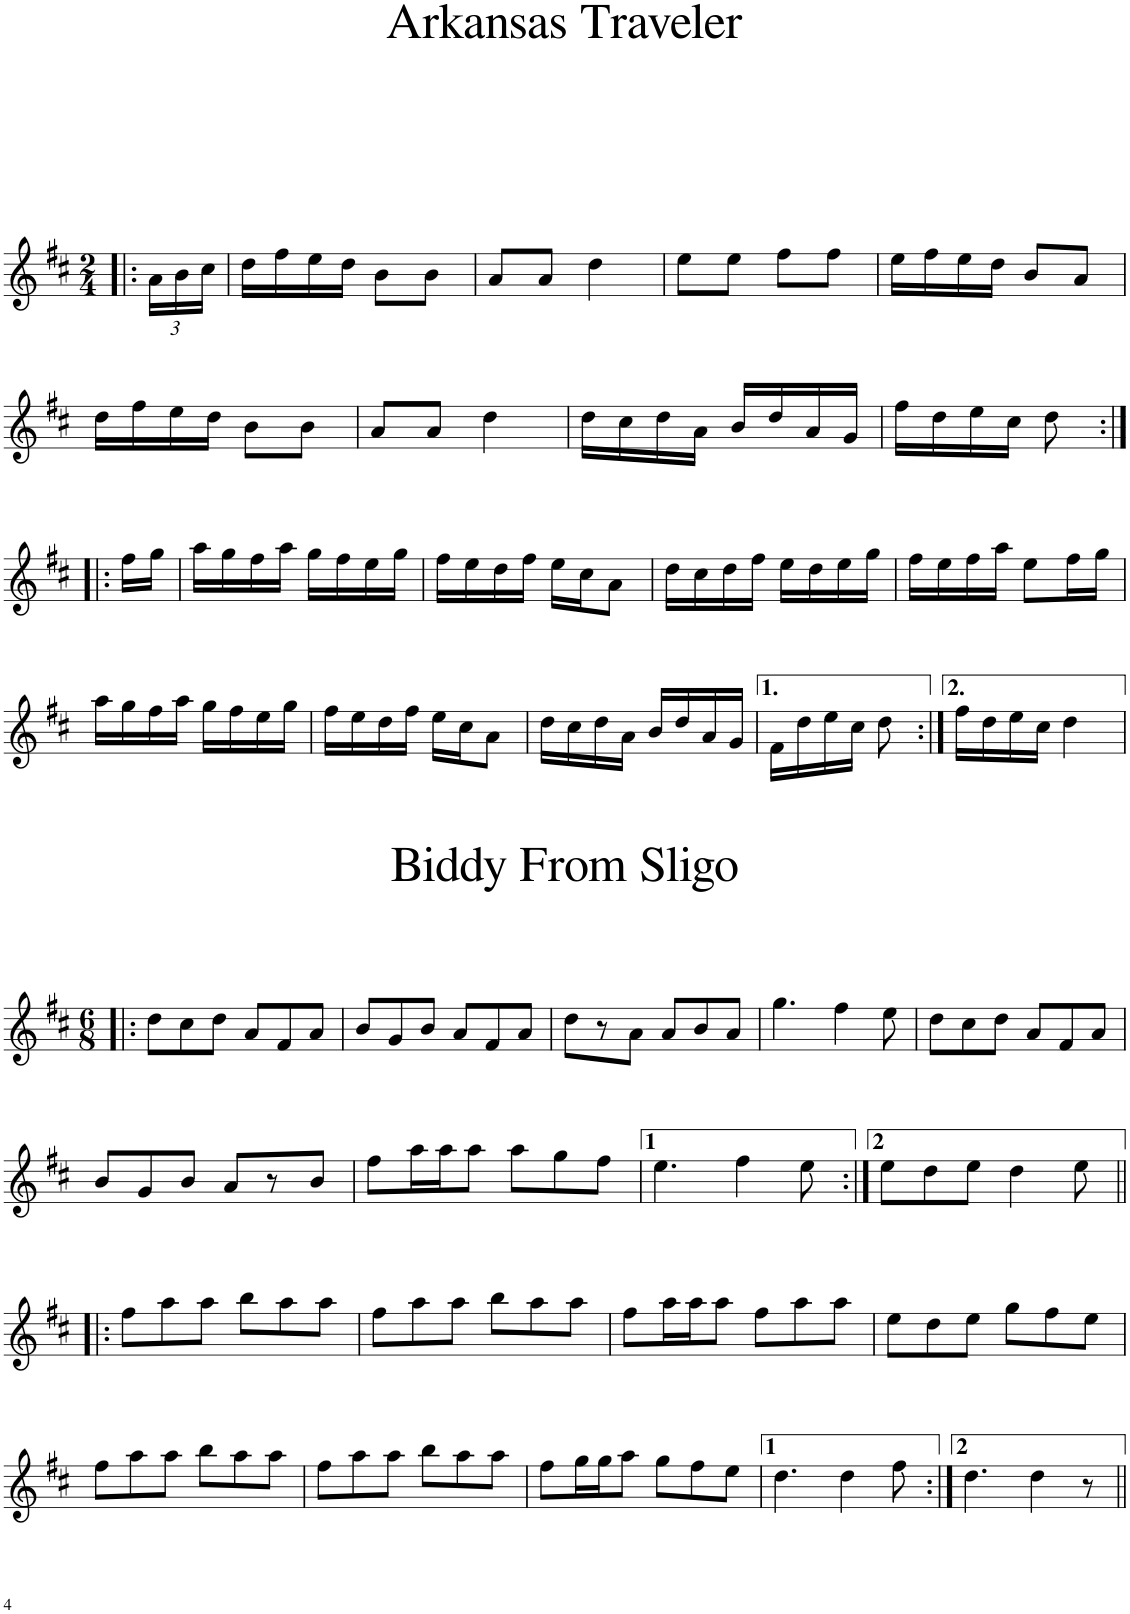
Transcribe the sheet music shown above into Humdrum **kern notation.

**kern
*part1
*staff1
*I"Piano
*I'Pno
!!LO:PB:g=z
*clefG2
*k[f#c#]
*D:
*M2/4
*Xbrackettup
=1!|:
24a\LL
24b\
24cc#\JJ
=2
16dd\LL
16ff#\
16ee\
16dd\JJ
8b\L
8b\J
=3
8a/L
8a/J
4dd\
=4
8ee\L
8ee\J
8ff#\L
8ff#\J
=5
16ee\LL
16ff#\
16ee\
16dd\JJ
8b/L
8a/J
!!LO:LB:g=z
=6
16dd\LL
16ff#\
16ee\
16dd\JJ
8b\L
8b\J
=7
8a/L
8a/J
4dd\
=8
16dd\LL
16cc#\
16dd\
16a\JJ
16b/LL
16dd/
16a/
16g/JJ
=9
16ff#\LL
16dd\
16ee\
16cc#\JJ
8dd\
!!LO:LB:g=z
=10:|!|:
16ff#\LL
16gg\JJ
=11
16aa\LL
16gg\
16ff#\
16aa\JJ
16gg\LL
16ff#\
16ee\
16gg\JJ
=12
16ff#\LL
16ee\
16dd\
16ff#\JJ
16ee\LL
16cc#\J
8a\J
=13
16dd\LL
16cc#\
16dd\
16ff#\JJ
16ee\LL
16dd\
16ee\
16gg\JJ
=14
16ff#\LL
16ee\
16ff#\
16aa\JJ
8ee\L
16ff#\L
16gg\JJ
!!LO:LB:g=z
=15
16aa\LL
16gg\
16ff#\
16aa\JJ
16gg\LL
16ff#\
16ee\
16gg\JJ
=16
16ff#\LL
16ee\
16dd\
16ff#\JJ
16ee\LL
16cc#\J
8a\J
=17
16dd\LL
16cc#\
16dd\
16a\JJ
16b/LL
16dd/
16a/
16g/JJ
=18
16f#\LL
16dd\
16ee\
16cc#\JJ
8dd\
=19:|!
16ff#\LL
16dd\
16ee\
16cc#\JJ
4dd\
!!LO:LB:g=z
=1!|:
*k[f#c#]
*D:
*M6/8
8dd\L
8cc#\
8dd\J
8a/L
8f#/
8a/J
=2
8b/L
8g/
8b/J
8a/L
8f#/
8a/J
=3
8dd\L
8r
8a\J
8a/L
8b/
8a/J
=4
4.gg\
4ff#\
8ee\
=5
8dd\L
8cc#\
8dd\J
8a/L
8f#/
8a/J
!!LO:LB:g=z
=6
8b/L
8g/
8b/J
8a/L
8r
8b/J
=7
8ff#\L
16aa\L
16aa\J
8aa\J
8aa\L
8gg\
8ff#\J
=8
4.ee\
4ff#\
8ee\
=9:|!
8ee\L
8dd\
8ee\J
4dd\
8ee\
!!LO:LB:g=z
=10!|:
8ff#\L
8aa\
8aa\J
8bb\L
8aa\
8aa\J
=11
8ff#\L
8aa\
8aa\J
8bb\L
8aa\
8aa\J
=12
8ff#\L
16aa\L
16aa\J
8aa\J
8ff#\L
8aa\
8aa\J
=13
8ee\L
8dd\
8ee\J
8gg\L
8ff#\
8ee\J
!!LO:LB:g=z
=14
8ff#\L
8aa\
8aa\J
8bb\L
8aa\
8aa\J
=15
8ff#\L
8aa\
8aa\J
8bb\L
8aa\
8aa\J
=16
8ff#\L
16gg\L
16gg\J
8aa\J
8gg\L
8ff#\
8ee\J
=17
4.dd\
4dd\
8ff#\
=18:|!
4.dd\
4dd\
8r
=||
*-
